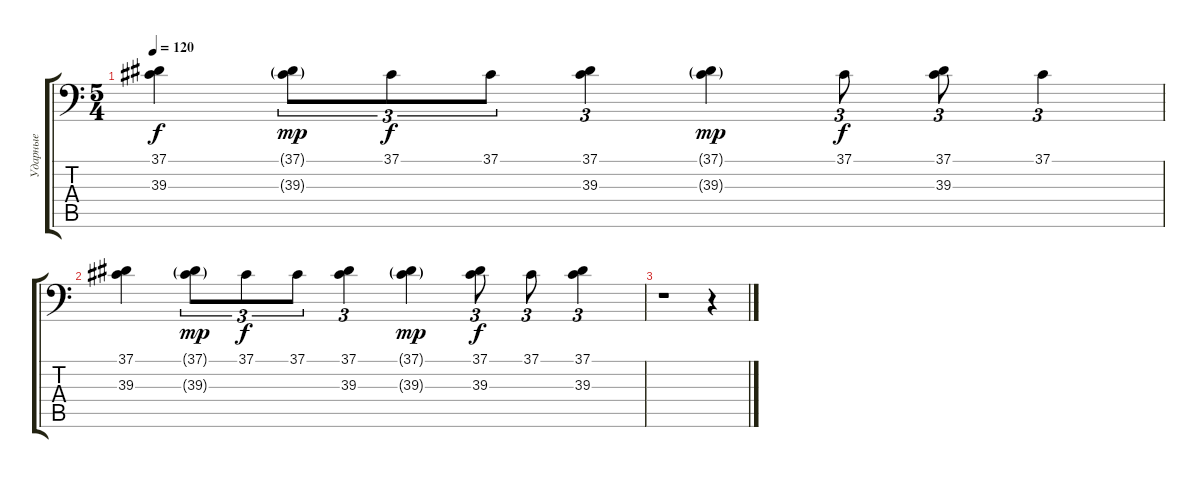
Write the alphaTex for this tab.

\track ("Ударные" "Ударные") {instrument acousticgrandpiano}
\staff {score tabs}
\tuning (C-1 C-1 C-1 C-1 C-1 C-1) {hide}
\ts (5 4)
\tempo 120
\clef f4
\ks c
(37.1 39.3).4{dy f} (37.1{g} 39.3{g}).8{tu (3 2) dy mp} 37.1.8{tu (3 2) dy f} 37.1.8{tu (3 2)} (37.1 39.3).4{tu (3 2)} (37.1{g} 39.3{g}).4{dy mp} 37.1.8{tu (3 2) dy f} (37.1 39.3).8{tu (3 2)} 37.1.4{tu (3 2)} |
(37.1 39.3).4 (37.1{g} 39.3{g}).8{tu (3 2) dy mp} 37.1.8{tu (3 2) dy f} 37.1.8{tu (3 2)} (37.1 39.3).4{tu (3 2)} (37.1{g} 39.3{g}).4{dy mp} (37.1 39.3).8{tu (3 2) dy f} 37.1.8{tu (3 2)} (37.1 39.3).4{tu (3 2)} |
r.1 r.4
